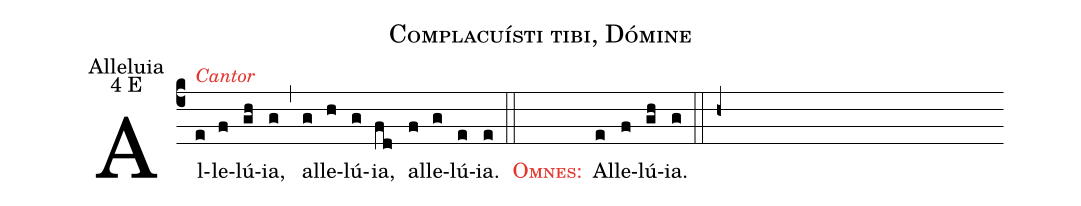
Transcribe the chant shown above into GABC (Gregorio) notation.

name: Complacuísti tibi, Dómine;
office-part: Alleluia;
mode: 4;
mode-differentia: E;
%%
(c4)

Al<alt>\textcolor{gregoriocolor}{Cantor}</alt>(e)le(f)lú(gh)ia,(g) (,) al(g)le(h)lú(g)ia,(fd) al(f)le(g)lú(e)ia.(e)

(::)

<c><sc>Omnes</sc>:</c>() Al(e)le(f)lú(gh)ia.(g)

(::)

(h+)
